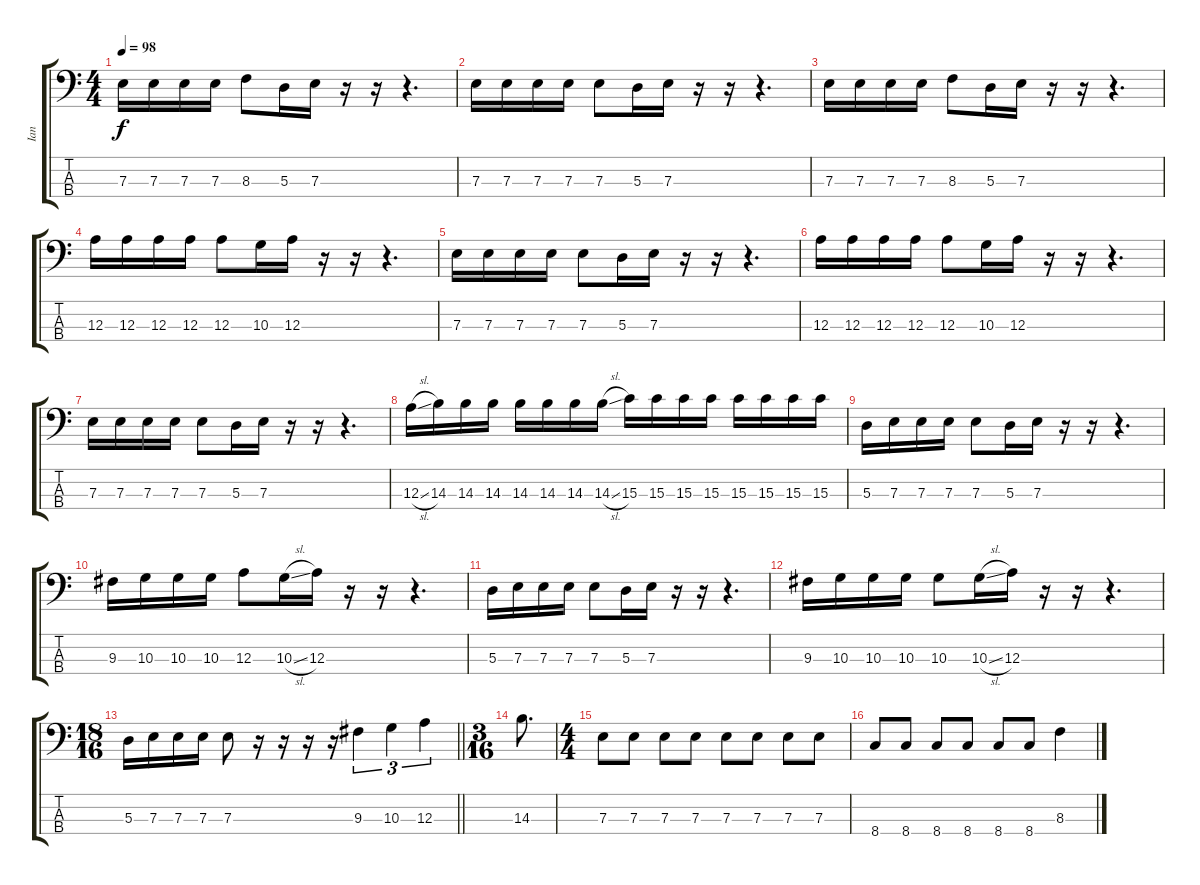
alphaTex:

\track ("Ian" "Ian") {instrument electricbassfinger}
\staff {score tabs}
\tuning (G2 D2 A1 E1) {hide}
\ts (4 4)
\tempo 98
\clef f4
\ks c
7.3.16{dy f} 7.3.16 7.3.16 7.3.16 8.3.8 5.3.16 7.3.16 r.16 r.16 r.4{d} |
7.3.16 7.3.16 7.3.16 7.3.16 7.3.8 5.3.16 7.3.16 r.16 r.16 r.4{d} |
7.3.16 7.3.16 7.3.16 7.3.16 8.3.8 5.3.16 7.3.16 r.16 r.16 r.4{d} |
12.3.16 12.3.16 12.3.16 12.3.16 12.3.8 10.3.16 12.3.16 r.16 r.16 r.4{d} |
7.3.16 7.3.16 7.3.16 7.3.16 7.3.8 5.3.16 7.3.16 r.16 r.16 r.4{d} |
12.3.16 12.3.16 12.3.16 12.3.16 12.3.8 10.3.16 12.3.16 r.16 r.16 r.4{d} |
7.3.16 7.3.16 7.3.16 7.3.16 7.3.8 5.3.16 7.3.16 r.16 r.16 r.4{d} |
12.3{sl}.16 14.3.16 14.3.16 14.3.16 14.3.16 14.3.16 14.3.16 14.3{sl}.16 15.3.16 15.3.16 15.3.16 15.3.16 15.3.16 15.3.16 15.3.16 15.3.16 |
5.3.16 7.3.16 7.3.16 7.3.16 7.3.8 5.3.16 7.3.16 r.16 r.16 r.4{d} |
9.3.16 10.3.16 10.3.16 10.3.16 12.3.8 10.3{sl}.16 12.3.16 r.16 r.16 r.4{d} |
5.3.16 7.3.16 7.3.16 7.3.16 7.3.8 5.3.16 7.3.16 r.16 r.16 r.4{d} |
9.3.16 10.3.16 10.3.16 10.3.16 10.3.8 10.3{sl}.16 12.3.16 r.16 r.16 r.4{d} |
\ts (18 16)
\barLineRight lightlight
5.3.16 7.3.16 7.3.16 7.3.16 7.3.8 r.16 r.16 r.16 r.16 9.3.4{tu (3 2)} 10.3.4{tu (3 2)} 12.3.4{tu (3 2)} |
\ts (3 16)
14.3.8{d} |
\ts (4 4)
7.3.8 7.3.8 7.3.8 7.3.8 7.3.8 7.3.8 7.3.8 7.3.8 |
8.4.8 8.4.8 8.4.8 8.4.8 8.4.8 8.4.8 8.3.4
